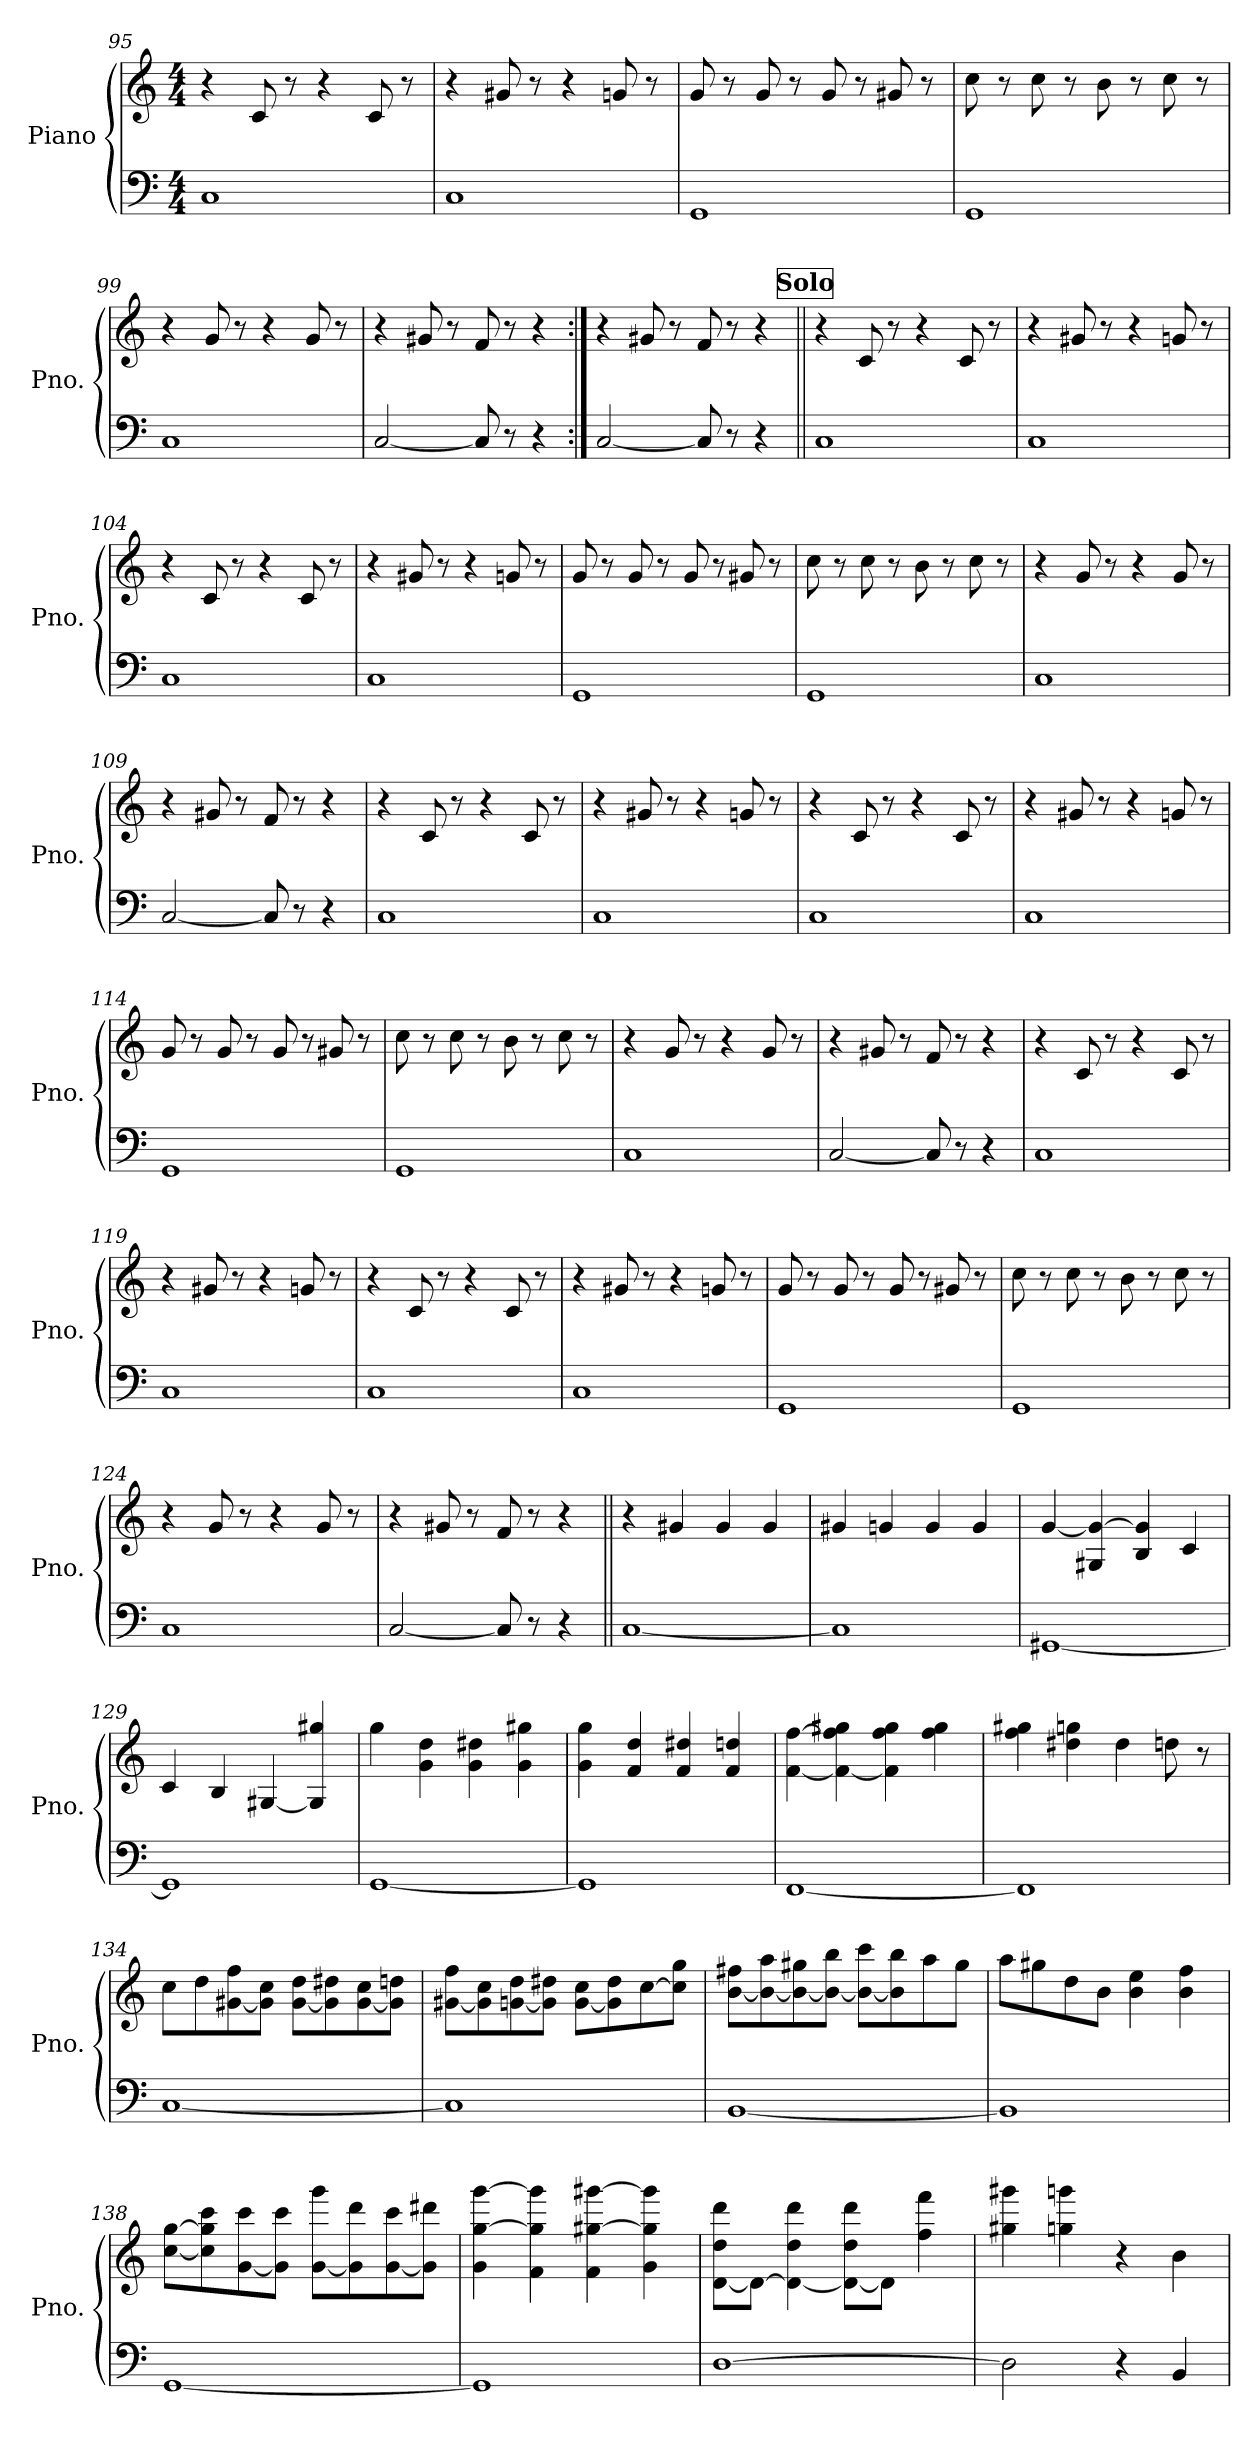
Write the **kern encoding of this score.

**kern	**kern
*part1	*part1
*staff2	*staff1
*I"Piano	*
*I'Pno.	*
*clefF4	*clefG2
*k[]	*k[]
*M4/4	*M4/4
=95	=95
1C	4r
.	8c/
.	8r
.	4r
.	8c/
.	8r
=96	=96
1C	4r
.	8g#X/
.	8r
.	4r
.	8gn/
.	8r
=97	=97
1GG	8g/
.	8r
.	8g/
.	8r
.	8g/
.	8r
.	8g#X/
.	8r
=98	=98
1GG	8cc\
.	8r
.	8cc\
.	8r
.	8b\
.	8r
.	8cc\
.	8r
=99	=99
1C	4r
.	8g/
.	8r
.	4r
.	8g/
.	8r
=100	=100
[2C/	4r
.	8g#X/
.	8r
8C/]	8f/
8r	8r
4r	4r
=101:|!	=101:|!
[2C/	4r
.	8g#X/
.	8r
8C/]	8f/
8r	8r
4r	4r
!!LO:REH:place=s1:a:B:fs=14:t=Solo
=102||	=102||
1C	4r
.	8c/
.	8r
.	4r
.	8c/
.	8r
=103	=103
1C	4r
.	8g#X/
.	8r
.	4r
.	8gn/
.	8r
=104	=104
1C	4r
.	8c/
.	8r
.	4r
.	8c/
.	8r
=105	=105
1C	4r
.	8g#X/
.	8r
.	4r
.	8gn/
.	8r
=106	=106
1GG	8g/
.	8r
.	8g/
.	8r
.	8g/
.	8r
.	8g#X/
.	8r
=107	=107
1GG	8cc\
.	8r
.	8cc\
.	8r
.	8b\
.	8r
.	8cc\
.	8r
=108	=108
1C	4r
.	8g/
.	8r
.	4r
.	8g/
.	8r
=109	=109
[2C/	4r
.	8g#X/
.	8r
8C/]	8f/
8r	8r
4r	4r
=110	=110
1C	4r
.	8c/
.	8r
.	4r
.	8c/
.	8r
=111	=111
1C	4r
.	8g#X/
.	8r
.	4r
.	8gn/
.	8r
=112	=112
1C	4r
.	8c/
.	8r
.	4r
.	8c/
.	8r
=113	=113
1C	4r
.	8g#X/
.	8r
.	4r
.	8gn/
.	8r
=114	=114
1GG	8g/
.	8r
.	8g/
.	8r
.	8g/
.	8r
.	8g#X/
.	8r
=115	=115
1GG	8cc\
.	8r
.	8cc\
.	8r
.	8b\
.	8r
.	8cc\
.	8r
=116	=116
1C	4r
.	8g/
.	8r
.	4r
.	8g/
.	8r
=117	=117
[2C/	4r
.	8g#X/
.	8r
8C/]	8f/
8r	8r
4r	4r
=118	=118
1C	4r
.	8c/
.	8r
.	4r
.	8c/
.	8r
=119	=119
1C	4r
.	8g#X/
.	8r
.	4r
.	8gn/
.	8r
=120	=120
1C	4r
.	8c/
.	8r
.	4r
.	8c/
.	8r
=121	=121
1C	4r
.	8g#X/
.	8r
.	4r
.	8gn/
.	8r
=122	=122
1GG	8g/
.	8r
.	8g/
.	8r
.	8g/
.	8r
.	8g#X/
.	8r
=123	=123
1GG	8cc\
.	8r
.	8cc\
.	8r
.	8b\
.	8r
.	8cc\
.	8r
=124	=124
1C	4r
.	8g/
.	8r
.	4r
.	8g/
.	8r
=125	=125
[2C/	4r
.	8g#X/
.	8r
8C/]	8f/
8r	8r
4r	4r
=126||	=126||
!!LO:REH:place=s1:a:B:fs=14:t=Reprise Thema1
*	*MM150
[1C	4r
.	4g#X/
.	4g#/
.	4g#/
=127	=127
1C]	4g#X/
.	4gn/
.	4g/
.	4g/
=128	=128
[1GG#X	[4g/
.	4G#X/ 4g/_
.	4B/ 4g/]
.	4c/
=129	=129
1GG#]	4c/
.	4B/
.	[4G#X/
.	4G#/] 4gg#X/
=130	=130
[1GG	4gg\
.	4g\ 4dd\
.	4g\ 4dd#X\
.	4g\ 4gg#X\
=131	=131
1GG]	4g\ 4gg\
.	4f/ 4dd/
.	4f/ 4dd#X/
.	4f/ 4ddn/
=132	=132
[1FF	[4f\ [4ff\
.	4f\_ 4ff\] 4gg#X\
.	4f\] 4ff\ 4gg#\
.	4ff\ 4gg#\
=133	=133
1FF]	4ff\ 4gg#X\
.	4dd#X\ 4ggn\
.	4dd#\
.	8ddn\
.	8r
=134	=134
[1C	8cc\L
.	8dd\
.	[8g#X\ 8ff\
.	8g#\] 8cc\J
.	[8g#\ 8dd\L
.	8g#\] 8dd#X\
.	[8g#\ 8cc\
.	8g#\] 8ddn\J
=135	=135
1C]	[8g#X\ 8ff\L
.	8g#\] 8cc\
.	[8gn\ 8dd\
.	8g\] 8dd#X\J
.	[8g\ 8cc\L
.	8g\] 8dd#\
.	[8cc\
.	8cc\] 8gg\J
=136	=136
[1BB	[8b\ 8ff#X\L
.	8b\_ 8aa\
.	8b\_ 8gg#X\
.	8b\_ 8bb\J
.	8b\_ 8ccc\L
.	8b\] 8bb\
.	8aa\
.	8gg#\J
=137	=137
1BB]	8aa\L
.	8gg#X\
.	8dd\
.	8b\J
.	4b\ 4ee\
.	4b\ 4ff\
=138	=138
[1GG	[8cc\ [8gg\L
.	8cc\] 8gg\] 8ccc\
.	[8g\ 8ccc\
.	8g\] 8ccc\J
.	[8g\ 8ggg\L
.	8g\] 8ddd\
.	[8g\ 8ccc\
.	8g\] 8ddd#X\J
=139	=139
1GG]	4g\ [4gg\ [4ggg\
.	4f\ 4gg\] 4ggg\]
.	4f\ [4gg#X\ [4ggg#X\
.	4g\ 4gg#\] 4ggg#\]
=140	=140
[1D	[8d\ 8dd\ 8ddd\L
.	8d\J_
.	4d\_ 4dd\ 4ddd\
.	8d\_ 8dd\ 8ddd\L
.	8d\J]
.	4ff\ 4fff\
=141	=141
2D\]	4gg#X\ 4ggg#X\
.	4ggn\ 4gggn\
4r	4r
4BB/	4b\
=	=
*-	*-
